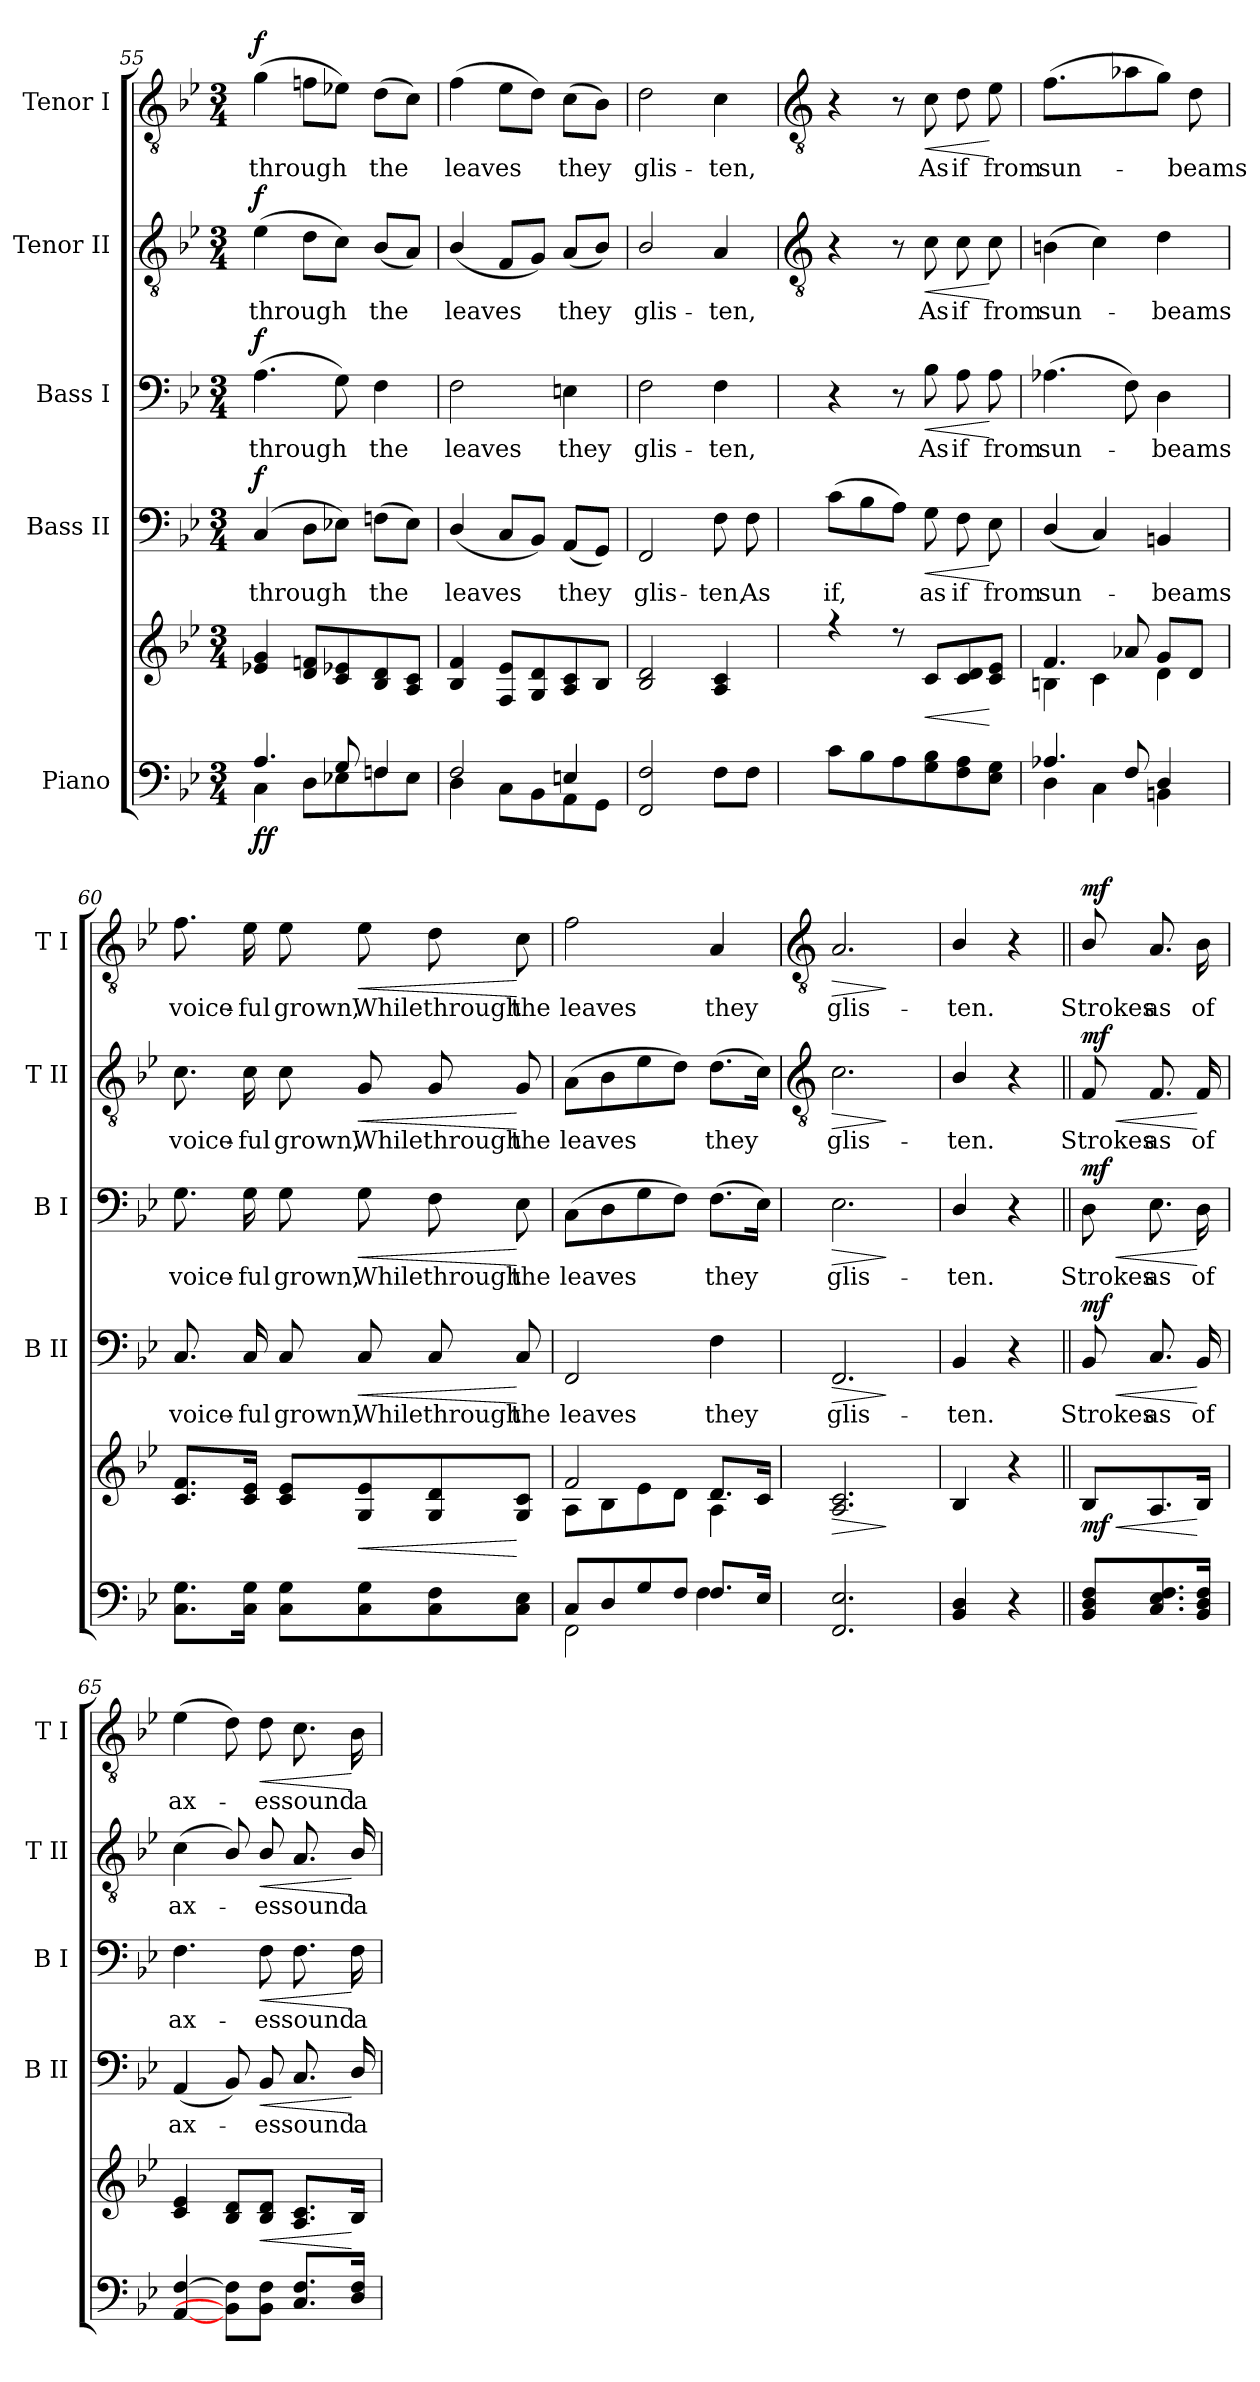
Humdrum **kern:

**kern	**kern	**dynam	**kern	**text	**dynam	**kern	**text	**dynam	**kern	**text	**dynam	**kern	**text	**dynam
*part5	*part5	*part5	*part4	*part4	*part4	*part3	*part3	*part3	*part2	*part2	*part2	*part1	*part1	*part1
*staff6	*staff5	*staff5/6	*staff4	*staff4	*staff4	*staff3	*staff3	*staff3	*staff2	*staff2	*staff2	*staff1	*staff1	*staff1
*I"Piano	*	*	*I"Bass II	*	*	*I"Bass I	*	*	*I"Tenor II	*	*	*I"Tenor I	*	*
*	*	*	*I'B II	*	*	*I'B I	*	*	*I'T II	*	*	*I'T I	*	*
!!LO:LB:g=z
*clefF4	*clefG2	*	*clefF4	*	*	*clefF4	*	*	*clefGv2	*	*	*clefGv2	*	*
*k[b-e-]	*k[b-e-]	*	*k[b-e-]	*	*	*k[b-e-]	*	*	*k[b-e-]	*	*	*k[b-e-]	*	*
*B-:	*B-:	*	*B-:	*	*	*B-:	*	*	*B-:	*	*	*B-:	*	*
*M3/4	*M3/4	*	*M3/4	*	*	*M3/4	*	*	*M3/4	*	*	*M3/4	*	*
=55	=55	=55	=55	=55	=55	=55	=55	=55	=55	=55	=55	=55	=55	=55
*^	*	*	*	*	*	*	*	*	*	*	*	*	*	*
!	!	!	!LO:DY:b=2	!	!LO:LY:b	!	!	!LO:LY:b	!	!	!LO:LY:b	!	!	!LO:LY:b	!
!	!	!	!LO:DY:n=1:b	!	!	!LO:DY:b	!	!	!LO:DY:b	!	!	!LO:DY:b	!	!	!LO:DY:b
4.A/	4C\	4e-X 4g	f f	(>4C	through	f	(>4.A	through	f	(>4e-	through	f	(>4g	through	f
.	8D\L	8d 8fnL	.	8DL	.	.	.	.	.	8dL	.	.	8fnL	.	.
8G/	8E-X\	8c 8e-X	.	8E-XJ)	.	.	8G)	.	.	8cJ)	.	.	8e-XJ)	.	.
!	!	!	!	!	!LO:LY:b	!	!	!LO:LY:b	!	!	!LO:LY:b	!	!	!LO:LY:b	!
4F/	8Fn\	8B- 8d	.	(>8FnL	the	.	4F	the	.	(<8B-L	the	.	(>8dL	the	.
.	8E-\J	8A 8cJ	.	8E-J)	.	.	.	.	.	8AJ)	.	.	8cJ)	.	.
=56	=56	=56	=56	=56	=56	=56	=56	=56	=56	=56	=56	=56	=56	=56	=56
!	!	!	!	!	!LO:LY:b	!	!	!LO:LY:b	!	!	!LO:LY:b	!	!	!LO:LY:b	!
2F/	4D\	4B- 4f	.	(<4D/	leaves	.	2F	leaves	.	(<4B-/	leaves	.	(>4f	leaves	.
.	8C\L	8F 8e-L	.	8CL	.	.	.	.	.	8FL	.	.	8e-L	.	.
.	8BB-\	8G 8d	.	8BB-J)	.	.	.	.	.	8GJ)	.	.	8dJ)	.	.
!	!	!	!	!	!LO:LY:b	!	!	!LO:LY:b	!	!	!LO:LY:b	!	!	!LO:LY:b	!
4En/	8AA\	8A 8c	.	(<8AAL	they	.	4En	they	.	(<8AL	they	.	(>8cL	they	.
.	8GG\J	8B-J	.	8GGJ)	.	.	.	.	.	8B-J)	.	.	8B-J)	.	.
=57	=57	=57	=57	=57	=57	=57	=57	=57	=57	=57	=57	=57	=57	=57	=57
!	!	!	!	!	!LO:LY:b	!	!	!LO:LY:b	!	!	!LO:LY:b	!	!	!LO:LY:b	!
2.ryy	2FF/ 2F/	2B- 2d	.	2FF	glis-	.	2F	glis-	.	2B-/	glis-	.	2d	glis-	.
!	!	!	!	!	!LO:LY:b	!	!	!LO:LY:b	!	!	!LO:LY:b	!	!	!LO:LY:b	!
.	8F\L	4A 4c	.	8F	-ten,	.	4F	-ten,	.	4A	-ten,	.	4c	-ten,	.
!	!	!	!	!	!LO:LY:b	!	!	!	!	!	!	!	!	!	!
.	8F\J	.	.	8F	As	.	.	.	.	.	.	.	.	.	.
!!LO:LB:g=z
=58	=58	=58	=58	=58	=58	=58	=58	=58	=58	=58	=58	=58	=58	=58	=58
*	*	*	*	*	*	*	*	*	*	*clefGv2	*	*	*clefGv2	*	*
*	*	*^	*	*	*	*	*	*	*	*	*	*	*	*	*
!	!	!	!	!	!	!LO:LY:b	!	!	!	!	!	!	!	!	!	!
2.ryy	8c\L	4r	2.ryy	.	(>8cL	if,	.	4r	.	.	4r	.	.	4r	.	.
.	8B-\	.	.	.	8B-	.	.	.	.	.	.	.	.	.	.	.
.	8A\	8r	.	.	8AJ)	.	.	8r	.	.	8r	.	.	8r	.	.
!	!	!	!	!LO:HP:b	!	!LO:LY:b	!LO:HP:b	!	!LO:LY:b	!LO:HP:b	!	!LO:LY:b	!LO:HP:b	!	!LO:LY:b	!LO:HP:b
.	8G\ 8B-\	8cL	.	<	8G	as	<	8B-	As	<	8c	As	<	8c	As	<
!	!	!	!	!	!	!LO:LY:b	!	!	!LO:LY:b	!	!	!LO:LY:b	!	!	!LO:LY:b	!
.	8F\ 8A\	8c 8d	.	.	8F	if	.	8A	if	.	8c	if	.	8d	if	.
!	!	!	!	!	!	!LO:LY:b	!	!	!LO:LY:b	!	!	!LO:LY:b	!	!	!LO:LY:b	!
.	8E-\ 8G\J	8c 8e-J	.	[	8E-	from	[	8A	from	[	8c	from	[	8e-	from	[
=59	=59	=59	=59	=59	=59	=59	=59	=59	=59	=59	=59	=59	=59	=59	=59	=59
!	!	!	!	!	!	!LO:LY:b	!	!	!LO:LY:b	!	!	!LO:LY:b	!	!	!LO:LY:b	!
4.A-X/	4D\	4.f	4Bn\	.	(<4D/	sun-	.	(>4.A-X	sun-	.	(>4Bn	sun-	.	(>4.f	sun-	.
.	4C\	.	4c\	.	4C)	.	.	.	.	.	4c)	.	.	.	.	.
8F/	.	8a-X	.	.	.	.	.	8F)	.	.	.	.	.	8a-X	.	.
!	!	!	!	!	!	!LO:LY:b	!	!	!LO:LY:b	!	!	!LO:LY:b	!	!	!	!
4D/	4BBn\	8gL	4d\	.	4BBn	beams	.	4D	beams	.	4d	beams	.	8gJ)	.	.
!	!	!	!	!	!	!	!	!	!	!	!	!	!	!	!LO:LY:b	!
.	.	8dJ	.	.	.	.	.	.	.	.	.	.	.	8d	beams	.
=60	=60	=60	=60	=60	=60	=60	=60	=60	=60	=60	=60	=60	=60	=60	=60	=60
!	!	!	!	!	!	!LO:LY:b	!	!	!LO:LY:b	!	!	!LO:LY:b	!	!	!LO:LY:b	!
2.ryy	8.C\ 8.G\L	8.c 8.fL	2.ryy	.	8.C	voice-	.	8.G	voice-	.	8.c	voice-	.	8.f	voice-	.
!	!	!	!	!	!	!LO:LY:b	!	!	!LO:LY:b	!	!	!LO:LY:b	!	!	!LO:LY:b	!
.	16C\ 16G\J	16c 16e-J	.	.	16C	-ful	.	16G	-ful	.	16c	-ful	.	16e-	-ful	.
!	!	!	!	!	!	!LO:LY:b	!	!	!LO:LY:b	!	!	!LO:LY:b	!	!	!LO:LY:b	!
.	8C\ 8G\L	8c 8e-L	.	.	8C	grown,	.	8G	grown,	.	8c	grown,	.	8e-	grown,	.
!	!	!	!	!LO:HP:b	!	!LO:LY:b	!LO:HP:b	!	!LO:LY:b	!LO:HP:b	!	!LO:LY:b	!LO:HP:b	!	!LO:LY:b	!LO:HP:b
.	8C\ 8G\	8G 8e-	.	<	8C	While	<	8G	While	<	8G/	While	<	8e-	While	<
!	!	!	!	!	!	!LO:LY:b	!	!	!LO:LY:b	!	!	!LO:LY:b	!	!	!LO:LY:b	!
.	8C\ 8F\	8G 8d	.	.	8C	through	.	8F	through	.	8G/	through	.	8d	through	.
!	!	!	!	!	!	!LO:LY:b	!	!	!LO:LY:b	!	!	!LO:LY:b	!	!	!LO:LY:b	!
.	8C\ 8E-\J	8G 8cJ	.	[	8C	the	[	8E-	the	[	8G/	the	[	8c	the	[
=61	=61	=61	=61	=61	=61	=61	=61	=61	=61	=61	=61	=61	=61	=61	=61	=61
!	!	!	!	!	!	!LO:LY:b	!	!	!LO:LY:b	!	!	!LO:LY:b	!	!	!LO:LY:b	!
8C/L	2FF\	2f	8A\L	.	2FF	leaves	.	(>8CL	leaves	.	(>8AL	leaves	.	2f	leaves	.
8D/	.	.	8B-\	.	.	.	.	8D	.	.	8B-	.	.	.	.	.
8G/	.	.	8e-\	.	.	.	.	8G	.	.	8e-	.	.	.	.	.
8F/J	.	.	8d\J	.	.	.	.	8FJ)	.	.	8dJ)	.	.	.	.	.
!	!	!	!	!	!	!LO:LY:b	!	!	!LO:LY:b	!	!	!LO:LY:b	!	!	!LO:LY:b	!
8.F/L	4F\	4A\	8.d/L	.	4F	they	.	(>8.FL	they	.	(>8.dL	they	.	4A	they	.
16E-/J	.	.	16c/J	.	.	.	.	16E-J)	.	.	16cJ)	.	.	.	.	.
*v	*v	*	*	*	*	*	*	*	*	*	*	*	*	*	*	*
*	*v	*v	*	*	*	*	*	*	*	*	*	*	*	*	*
!!LO:LB:g=z
=62	=62	=62	=62	=62	=62	=62	=62	=62	=62	=62	=62	=62	=62	=62
*	*	*	*	*	*	*	*	*	*clefGv2	*	*	*clefGv2	*	*
*	*^	*	*	*	*	*	*	*	*	*	*	*	*	*
!	!	!	!LO:HP:b	!	!LO:LY:b	!LO:HP:b	!	!LO:LY:b	!LO:HP:b	!	!LO:LY:b	!LO:HP:b	!	!LO:LY:b	!LO:HP:b
*	*v	*v	*	*	*	*	*	*	*	*	*	*	*	*	*
2.FF/ 2.E-/	2.A 2.c	>	2.FF	glis-	>	2.E-	glis-	>	2.c	glis-	>	2.A	glis-	>
.	.	]	.	.	]	.	.	]	.	.	]	.	.	]
=63	=63	=63	=63	=63	=63	=63	=63	=63	=63	=63	=63	=63	=63	=63
!	!	!	!	!LO:LY:b	!	!	!LO:LY:b	!	!	!LO:LY:b	!	!	!LO:LY:b	!
4BB-/ 4D/	4B-/	.	4BB-	-ten.	.	4D/	-ten.	.	4B-/	-ten.	.	4B-/	-ten.	.
4r	4r	.	4r	.	.	4r	.	.	4r	.	.	4r	.	.
=64||	=64||	=64||	=64||	=64||	=64||	=64||	=64||	=64||	=64||	=64||	=64||	=64||	=64||	=64||
!	!	!LO:HP:b	!	!LO:LY:b	!LO:HP:b	!	!LO:LY:b	!LO:HP:b	!	!LO:LY:b	!LO:HP:b	!	!LO:LY:b	!
!	!	!LO:DY:n=1:b	!	!	!LO:DY:n=1:b	!	!	!LO:DY:n=1:b	!	!	!LO:DY:n=1:b	!	!	!LO:DY:b
8BB- 8D 8F	8B-/	< mf	8BB-	Strokes	< mf	8D\	Strokes	< mf	8F	Strokes	< mf	8B-/	Strokes	mf
!	!	!	!	!LO:LY:b	!	!	!LO:LY:b	!	!	!LO:LY:b	!	!	!LO:LY:b	!
8.C/ 8.E-/ 8.F/	8.A	.	8.C/	as	.	8.E-	as	.	8.F	as	.	8.A	as	.
!	!	!	!	!LO:LY:b	!	!	!LO:LY:b	!	!	!LO:LY:b	!	!	!LO:LY:b	!
16BB- 16D 16FJ	16B-JJ	[	16BB-	of	[	16D	of	[	16F	of	[	16B-	of	.
=65	=65	=65	=65	=65	=65	=65	=65	=65	=65	=65	=65	=65	=65	=65
!	!	!	!	!LO:LY:b	!	!	!LO:LY:b	!	!	!LO:LY:b	!	!	!LO:LY:b	!
[4AA [4F	4c 4e-	.	(<4AA	ax-	.	4.F	ax-	.	(<4c	ax-	.	(>4e-	ax-	.
8BB-\] 8F\]L	8B- 8dL	.	8BB-/)	.	.	.	.	.	8B-/)	.	.	8d)	.	.
!	!	!LO:HP:b	!	!LO:LY:b	!LO:HP:b	!	!LO:LY:b	!LO:HP:b	!	!LO:LY:b	!LO:HP:b	!	!LO:LY:b	!LO:HP:b
8BB-\ 8F\J	8B- 8dJ	<	8BB-/	es	<	8F	-es	<	8B-/	es	<	8d	es	<
!	!	!	!	!LO:LY:b	!	!	!LO:LY:b	!	!	!LO:LY:b	!	!	!LO:LY:b	!
8.C 8.FL	8.A 8.cL	.	8.C	sound	.	8.F	sound	.	8.A	sound	.	8.c	sound	.
!	!	!	!	!LO:LY:b	!	!	!LO:LY:b	!	!	!LO:LY:b	!	!	!LO:LY:b	!
16D/ 16F/J	16B-J	[	16D/	a-	[	16F	a-	[	16B-/	a-	[	16B-	a-	[
=	=	=	=	=	=	=	=	=	=	=	=	=	=	=
*-	*-	*-	*-	*-	*-	*-	*-	*-	*-	*-	*-	*-	*-	*-
